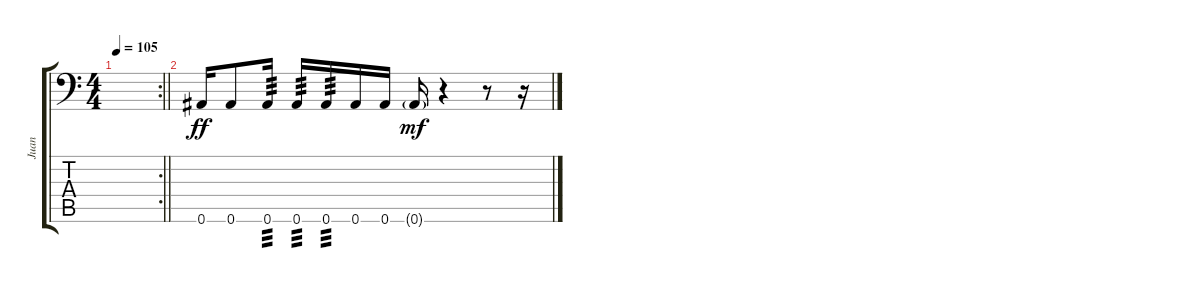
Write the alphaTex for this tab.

\track ("Juan" "Juan") {instrument overdrivenguitar}
\staff {score tabs}
\tuning (C4 G3 Eb3 Bb2 F2 Bb1) {hide}
\rc 2
\ts (4 4)
\tempo 105
\clef f4
\barLineRight lightlight
\ks c
|
0.6.16{dy ff} 0.6.8 0.6.16{tp 3} 0.6.16{tp 3} 0.6.16{tp 3} 0.6.16 0.6.16 0.6{g}.16{dy mf} r.4 r.8 r.16
